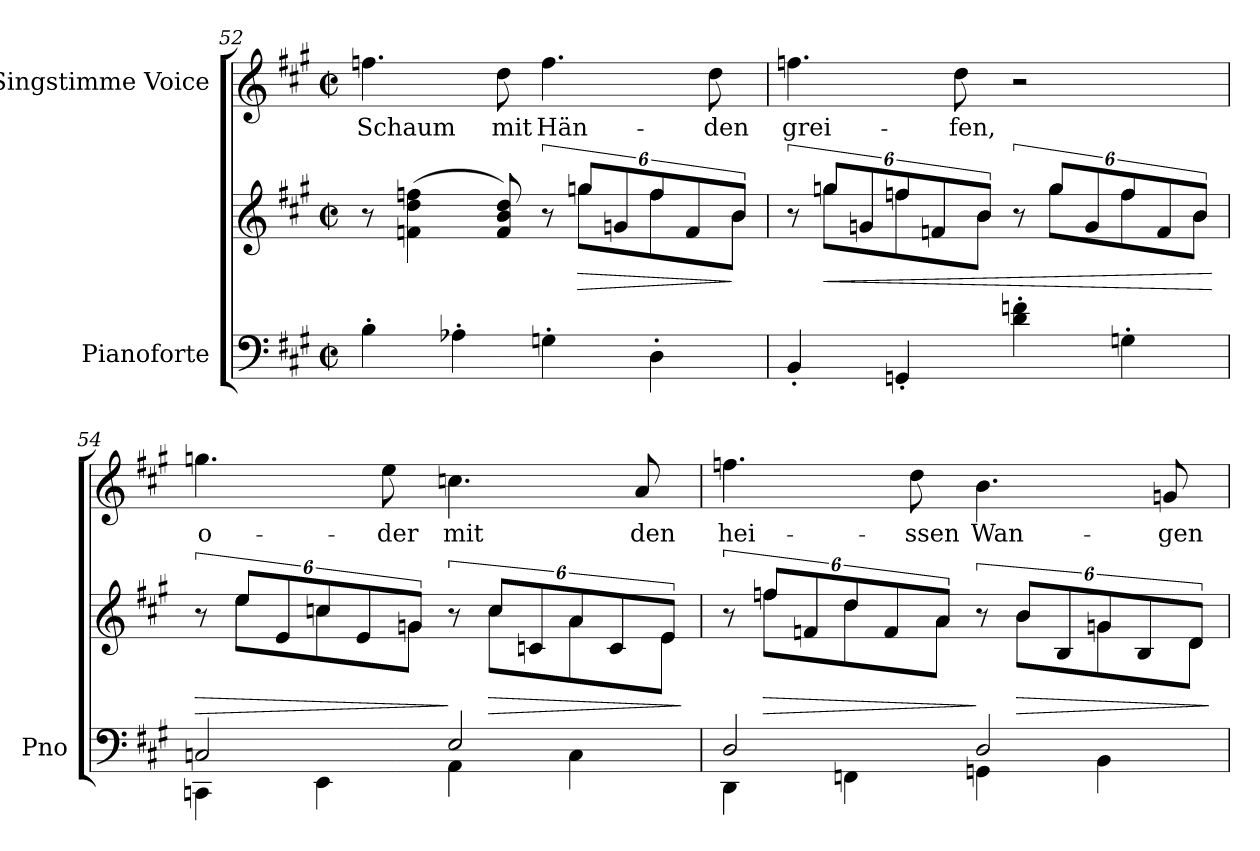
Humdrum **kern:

**kern	**kern	**dynam	**kern	**text
*part2	*part2	*part2	*part1	*part1
*staff3	*staff2	*staff2/3	*staff1	*staff1
*I"Pianoforte	*	*	*I"Singstimme Voice	*
*I'Pno	*	*	*	*
*clefF4	*clefG2	*	*clefG2	*
*k[f#c#g#]	*k[f#c#g#]	*	*k[f#c#g#]	*
*M2/2	*M2/2	*	*M2/2	*
*met(c|)	*met(c|)	*	*met(c|)	*
=52	=52	=52	=52	=52
*	*^	*	*	*
4B'\	8r	2ryy	.	4.ffn\	Schaum
.	(>4fn\ 4dd\ 4ffn\	.	.	.	.
4A-X'\	.	.	.	.	.
.	8f/ 8b/ 8dd/)	.	.	8dd\	mit
*	*	*Xtuplet	*	*	*
4Gn'\	12r	12ryy	.	4.ff\	Hän-
!	!	!	!LO:HP:b	!	!
.	12ggn/L	12gg\L	>	.	.
.	12gn/	12ryy	.	.	.
4D'\	12ff/	12ff\	.	.	.
.	12f/	12ryy	.	.	.
.	.	.	.	8dd\	-den
.	12b/J	12b\J	]	.	.
=53	=53	=53	=53	=53	=53
*	*tuplet	*Xtuplet	*	*	*
4BB'/	12r	12ryy	.	4.ffn\	grei-
!	!	!	!LO:HP:b	!	!
.	12ggn/L	12gg\L	<	.	.
.	12gn/	12ryy	.	.	.
4GGn'/	12ffn/	12ff\	.	.	.
.	12fn/	12ryy	.	.	.
.	.	.	.	8dd\	-fen,
.	12b/J	12b\J	.	.	.
*	*tuplet	*Xtuplet	*	*	*
4d\' 4fn\'	12r	12ryy	.	2r	.
.	12gg/L	12gg\L	.	.	.
.	12g/	12ryy	.	.	.
4Gn'\	12ff/	12ff\	.	.	.
.	12f/	12ryy	.	.	.
.	12b/J	12b\J	.	.	.
*	*v	*v	*	*	*
.	.	[	.	.
=54	=54	=54	=54	=54
*^	*	*	*	*
*	*	*tuplet	*	*	*
!	!	!	!LO:HP:b	!	!
*	*	*^	*	*	*
*	*	*	*Xtuplet	*	*	*
2Cn/	4CCn\	12r	12ryy	>	4.ggn\	o-
.	.	12ee/L	12ee\L	.	.	.
.	.	12e/	12ryy	.	.	.
.	4EE\	12ccn/	12cc\	.	.	.
.	.	12e/	12ryy	.	.	.
.	.	.	.	.	8ee\	-der
.	.	12gn/J	12g\J	.	.	.
*	*	*tuplet	*Xtuplet	*	*	*
2E/	4AA\	12r	12ryy	]	4.ccn\	mit
!	!	!	!	!LO:HP:b	!	!
.	.	12cc/L	12cc\L	>	.	.
.	.	12cn/	12ryy	.	.	.
.	4C\	12a/	12a\	.	.	.
.	.	12c/	12ryy	.	.	.
.	.	.	.	.	8a/	den
.	.	12e/J	12e\J	.	.	.
*v	*v	*	*	*	*	*
*	*v	*v	*	*	*
.	.	]	.	.
=55	=55	=55	=55	=55
*^	*^	*	*	*
*	*	*tuplet	*Xtuplet	*	*	*
2D/	4DD\	12r	12ryy	.	4.ffn\	hei-
!	!	!	!	!LO:HP:b	!	!
.	.	12ffn/L	12ff\L	>	.	.
.	.	12fn/	12ryy	.	.	.
.	4FFn\	12dd/	12dd\	.	.	.
.	.	12f/	12ryy	.	.	.
.	.	.	.	.	8dd\	-ssen
.	.	12a/J	12a\J	.	.	.
*	*	*tuplet	*Xtuplet	*	*	*
2D/	4GGn\	12r	12ryy	]	4.b\	Wan-
!	!	!	!	!LO:HP:b	!	!
.	.	12b/L	12b\L	>	.	.
.	.	12B/	12ryy	.	.	.
.	4BB\	12gn/	12g\	.	.	.
.	.	12B/	12ryy	.	.	.
.	.	.	.	.	8gn/	-gen
.	.	12d/J	12d\J	.	.	.
*v	*v	*	*	*	*	*
*	*v	*v	*	*	*
.	.	]	.	.
=	=	=	=	=
*-	*-	*-	*-	*-
